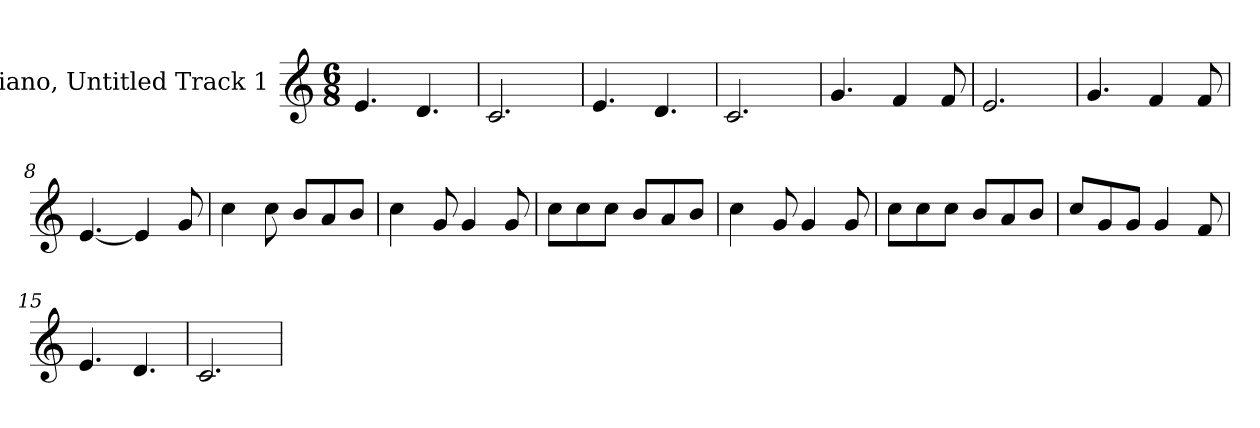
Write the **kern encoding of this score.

**kern
*part1
*staff1
*I"Piano, Untitled Track 1
*I'Pno.
*clefG2
*k[]
*M6/8
*MM120
=1
4.e/
4.d/
=2
2.c/
=3
4.e/
4.d/
=4
2.c/
=5
4.g/
4f/
8f/
=6
2.e/
=7
4.g/
4f/
8f/
=8
[4.e/
4e/]
8g/
=9
4cc\
8cc\
8b/L
8a/
8b/J
=10
4cc\
8g/
4g/
8g/
!!LO:LB:g=z
=11
8cc\L
8cc\
8cc\J
8b/L
8a/
8b/J
=12
4cc\
8g/
4g/
8g/
=13
8cc\L
8cc\
8cc\J
8b/L
8a/
8b/J
=14
8cc/L
8g/
8g/J
4g/
8f/
=15
4.e/
4.d/
=16
2.c/
=
*-
